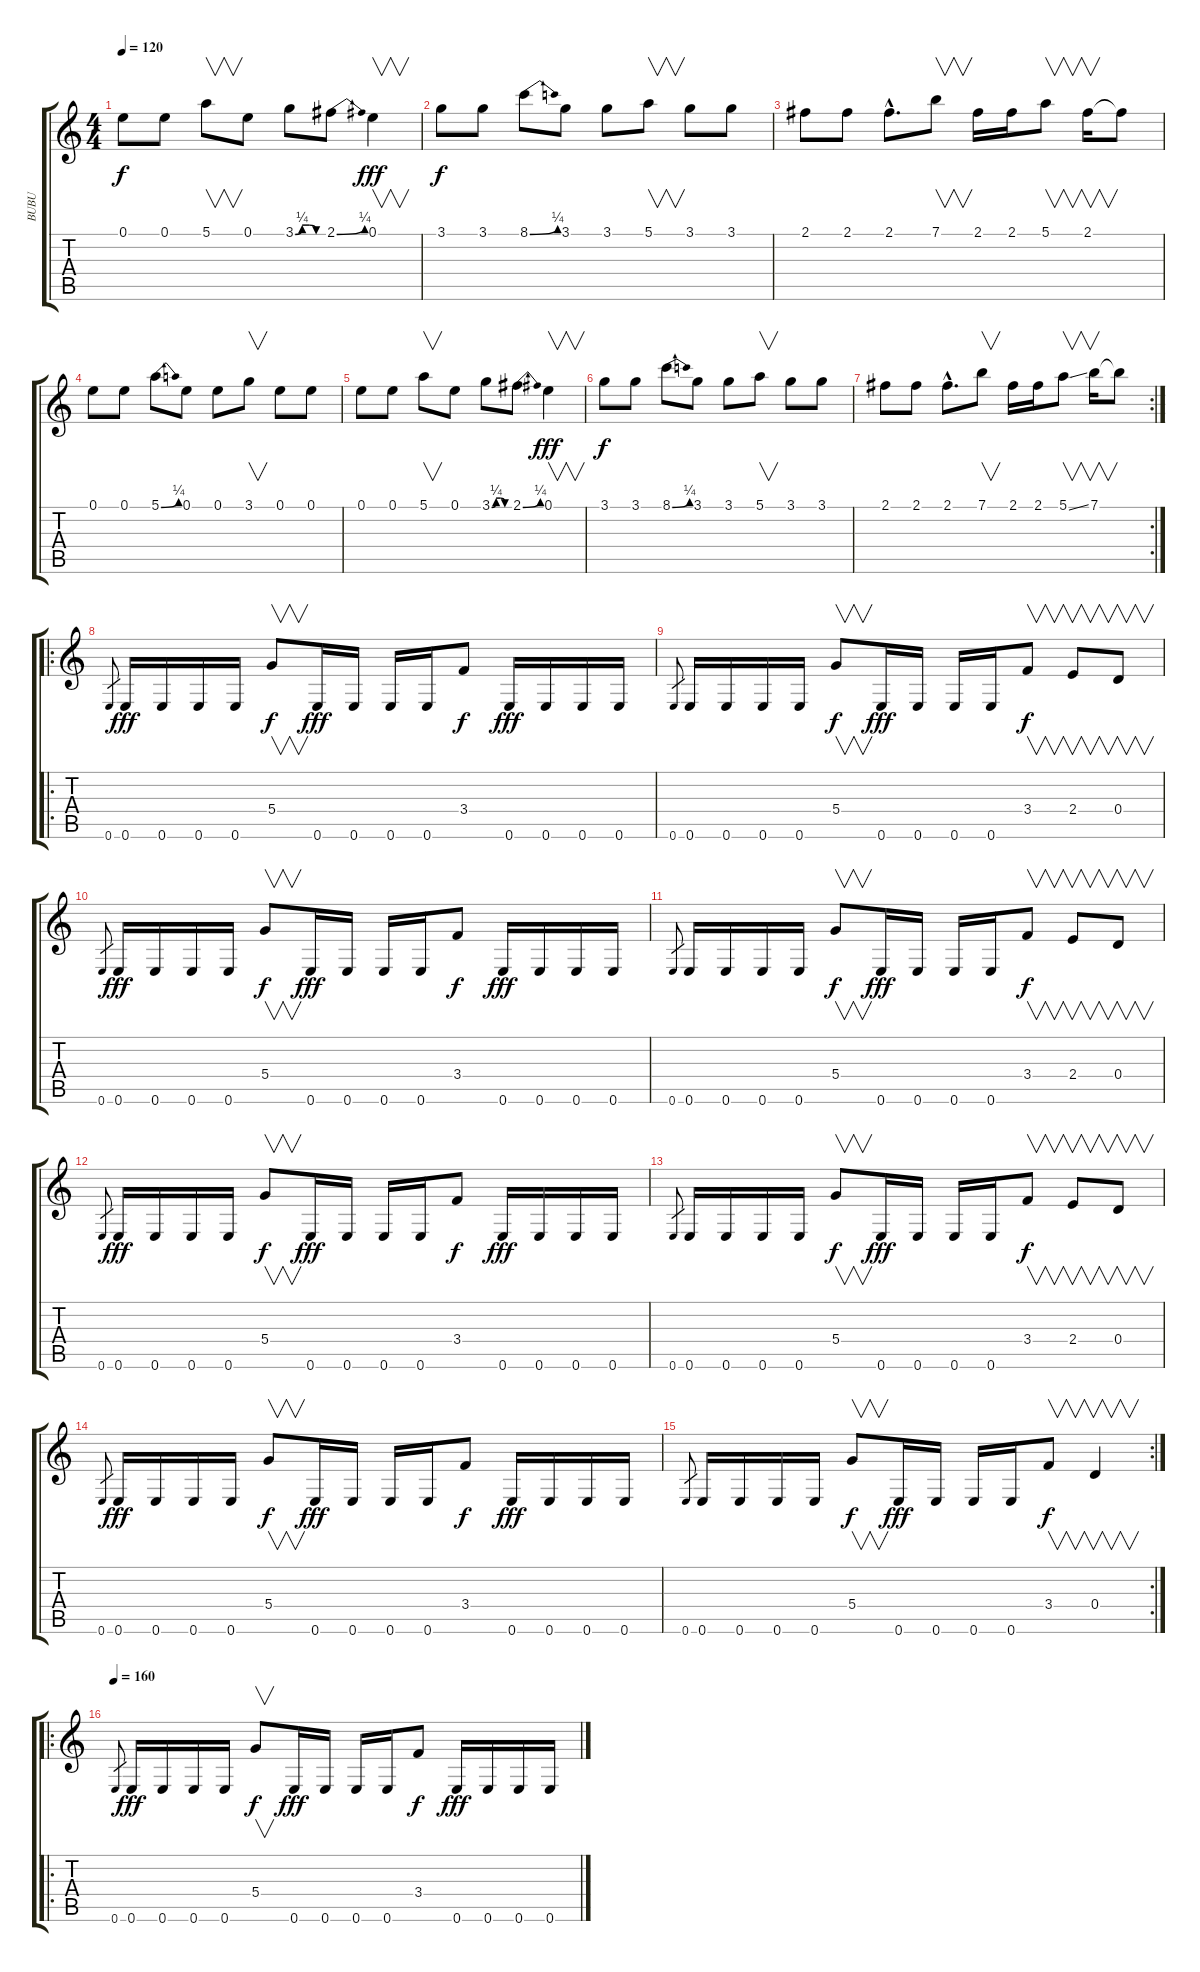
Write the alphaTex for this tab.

\track ("BUBU" "BUBU") {instrument acousticguitarnylon}
\staff {score tabs}
\tuning (E4 B3 G3 D3 A2 E2) {hide}
\ts (4 4)
\tempo 120
\clef g2
\ks c
0.1.8{dy f} 0.1.8 5.1.8{v} 0.1.8 3.1{be (custom 0 0 15 1 30 1 45 0 60 0)}.8 2.1{be (bend 0 0 60 1)}.8 0.1.4{v dy fff} |
3.1.8{dy f instrument overdrivenguitar} 3.1.8 8.1{be (bend 0 0 60 1)}.8 3.1.8 3.1.8 5.1.8{v} 3.1.8 3.1.8 |
2.1.8 2.1.8 2.1{hac}.8{d} 7.1.8{v} 2.1.16 2.1.16 5.1.8{v} 2.1.16{v} 2.1{t}.8 |
0.1.8{instrument overdrivenguitar} 0.1.8 5.1{be (bend 0 0 60 1)}.8 0.1.8 0.1.8 3.1.8{v} 0.1.8 0.1.8 |
0.1.8 0.1.8 5.1.8{v} 0.1.8 3.1{be (custom 0 0 15 1 30 1 45 0 60 0)}.8 2.1{be (bend 0 0 60 1)}.8 0.1.4{v dy fff} |
3.1.8{dy f instrument overdrivenguitar} 3.1.8 8.1{be (bend 0 0 60 1)}.8 3.1.8 3.1.8 5.1.8{v} 3.1.8 3.1.8 |
\rc 2
2.1.8 2.1.8 2.1{hac}.8{d} 7.1.8{v} 2.1.16 2.1.16 5.1{ss}.8{v} 7.1.16{v} 7.1{t}.8 |
\ro
0.6.8{gr} 0.6.16{dy fff instrument distortionguitar} 0.6.16 0.6.16 0.6.16 5.4.8{v dy f} 0.6.16{dy fff} 0.6.16 0.6.16 0.6.16 3.4.8{dy f} 0.6.16{dy fff} 0.6.16 0.6.16 0.6.16 |
0.6.8{gr} 0.6.16 0.6.16 0.6.16 0.6.16 5.4.8{v dy f} 0.6.16{dy fff} 0.6.16 0.6.16 0.6.16 3.4.8{v dy f} 2.4.8{v} 0.4.8{v} |
0.6.8{gr} 0.6.16{dy fff} 0.6.16 0.6.16 0.6.16 5.4.8{v dy f} 0.6.16{dy fff} 0.6.16 0.6.16 0.6.16 3.4.8{dy f} 0.6.16{dy fff} 0.6.16 0.6.16 0.6.16 |
0.6.8{gr} 0.6.16 0.6.16 0.6.16 0.6.16 5.4.8{v dy f} 0.6.16{dy fff} 0.6.16 0.6.16 0.6.16 3.4.8{v dy f} 2.4.8{v} 0.4.8{v} |
0.6.8{gr} 0.6.16{dy fff} 0.6.16 0.6.16 0.6.16 5.4.8{v dy f} 0.6.16{dy fff} 0.6.16 0.6.16 0.6.16 3.4.8{dy f} 0.6.16{dy fff} 0.6.16 0.6.16 0.6.16 |
0.6.8{gr} 0.6.16 0.6.16 0.6.16 0.6.16 5.4.8{v dy f} 0.6.16{dy fff} 0.6.16 0.6.16 0.6.16 3.4.8{v dy f} 2.4.8{v} 0.4.8{v} |
0.6.8{gr} 0.6.16{dy fff} 0.6.16 0.6.16 0.6.16 5.4.8{v dy f} 0.6.16{dy fff} 0.6.16 0.6.16 0.6.16 3.4.8{dy f} 0.6.16{dy fff} 0.6.16 0.6.16 0.6.16 |
\rc 2
0.6.8{gr} 0.6.16 0.6.16 0.6.16 0.6.16 5.4.8{v dy f} 0.6.16{dy fff} 0.6.16 0.6.16 0.6.16 3.4.8{v dy f} 0.4.4{v} |
\ro
\tempo 160
0.6.8{gr} 0.6.16{dy fff} 0.6.16 0.6.16 0.6.16 5.4.8{v dy f} 0.6.16{dy fff} 0.6.16 0.6.16 0.6.16 3.4.8{dy f} 0.6.16{dy fff} 0.6.16 0.6.16 0.6.16
